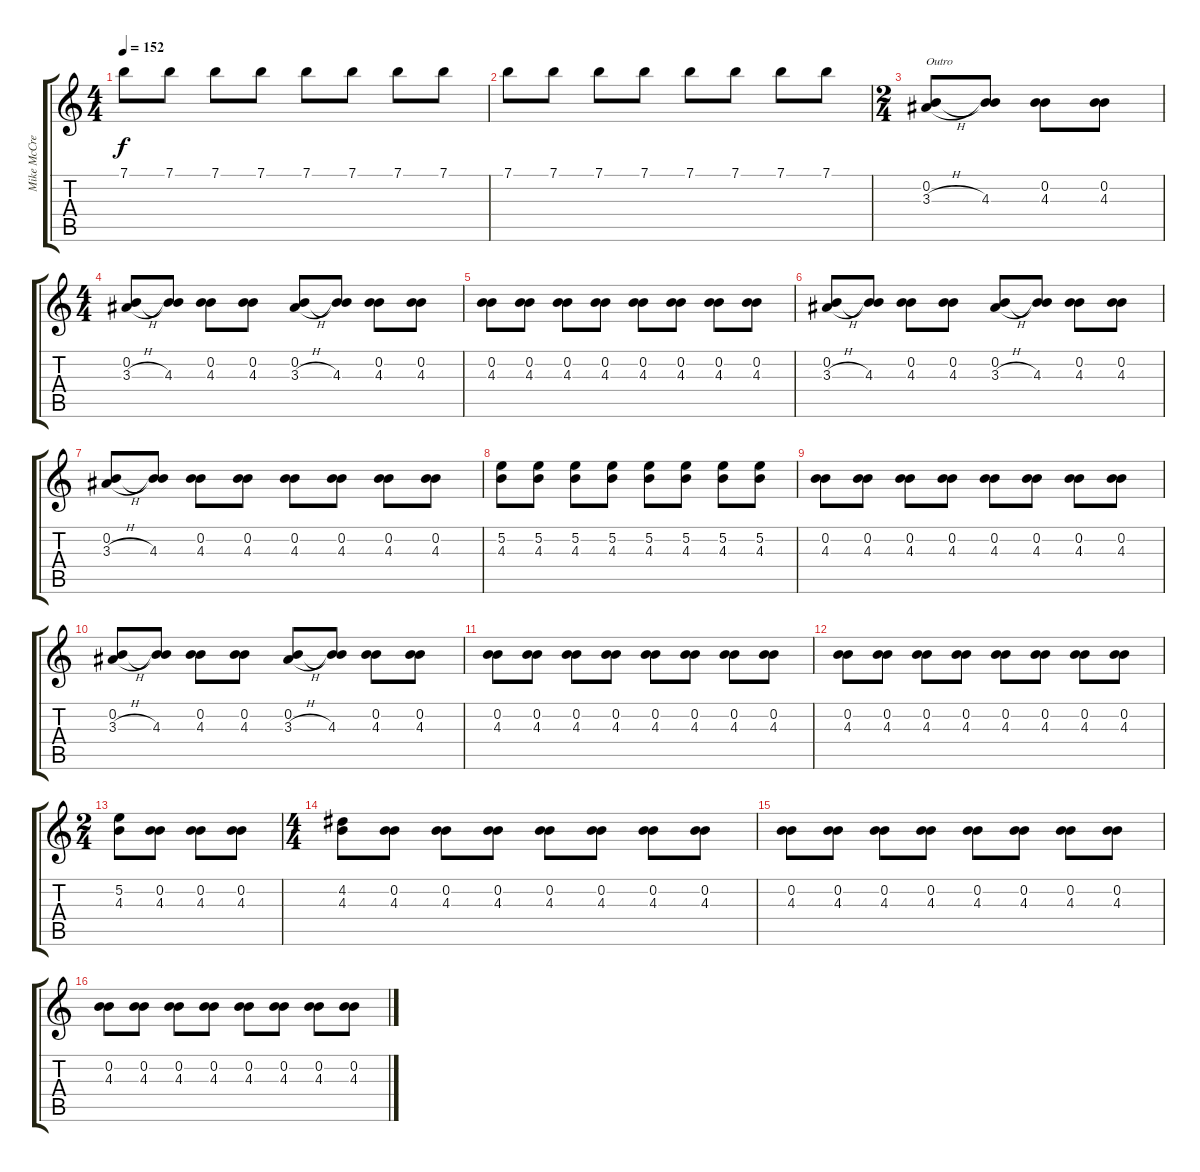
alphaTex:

\track ("Mike McCready" "Mike McCre") {instrument distortionguitar}
\staff {score tabs}
\tuning (E4 B3 G3 D3 A2 E2) {hide}
\ts (4 4)
\tempo 152
\clef g2
\ks c
7.1.8{dy f} 7.1.8 7.1.8 7.1.8 7.1.8 7.1.8 7.1.8 7.1.8 |
7.1.8 7.1.8 7.1.8 7.1.8 7.1.8 7.1.8 7.1.8 7.1.8 |
\ts (2 4)
(0.2 3.3{h}).8{txt "Outro"} (0.2{t} 4.3).8 (0.2 4.3).8 (0.2 4.3).8 |
\ts (4 4)
(0.2 3.3{h}).8 (0.2{t} 4.3).8 (0.2 4.3).8 (0.2 4.3).8 (0.2 3.3{h}).8 (0.2{t} 4.3).8 (0.2 4.3).8 (0.2 4.3).8 |
(0.2 4.3).8 (0.2 4.3).8 (0.2 4.3).8 (0.2 4.3).8 (0.2 4.3).8 (0.2 4.3).8 (0.2 4.3).8 (0.2 4.3).8 |
(0.2 3.3{h}).8 (0.2{t} 4.3).8 (0.2 4.3).8 (0.2 4.3).8 (0.2 3.3{h}).8 (0.2{t} 4.3).8 (0.2 4.3).8 (0.2 4.3).8 |
(0.2 3.3{h}).8 (0.2{t} 4.3).8 (0.2 4.3).8 (0.2 4.3).8 (0.2 4.3).8 (0.2 4.3).8 (0.2 4.3).8 (0.2 4.3).8 |
(5.2 4.3).8 (5.2 4.3).8 (5.2 4.3).8 (5.2 4.3).8 (5.2 4.3).8 (5.2 4.3).8 (5.2 4.3).8 (5.2 4.3).8 |
(0.2 4.3).8 (0.2 4.3).8 (0.2 4.3).8 (0.2 4.3).8 (0.2 4.3).8 (0.2 4.3).8 (0.2 4.3).8 (0.2 4.3).8 |
(0.2 3.3{h}).8 (0.2{t} 4.3).8 (0.2 4.3).8 (0.2 4.3).8 (0.2 3.3{h}).8 (0.2{t} 4.3).8 (0.2 4.3).8 (0.2 4.3).8 |
(0.2 4.3).8 (0.2 4.3).8 (0.2 4.3).8 (0.2 4.3).8 (0.2 4.3).8 (0.2 4.3).8 (0.2 4.3).8 (0.2 4.3).8 |
(0.2 4.3).8 (0.2 4.3).8 (0.2 4.3).8 (0.2 4.3).8 (0.2 4.3).8 (0.2 4.3).8 (0.2 4.3).8 (0.2 4.3).8 |
\ts (2 4)
(5.2 4.3).8 (0.2 4.3).8 (0.2 4.3).8 (0.2 4.3).8 |
\ts (4 4)
(4.2 4.3).8 (0.2 4.3).8 (0.2 4.3).8 (0.2 4.3).8 (0.2 4.3).8 (0.2 4.3).8 (0.2 4.3).8 (0.2 4.3).8 |
(0.2 4.3).8 (0.2 4.3).8 (0.2 4.3).8 (0.2 4.3).8 (0.2 4.3).8 (0.2 4.3).8 (0.2 4.3).8 (0.2 4.3).8 |
(0.2 4.3).8 (0.2 4.3).8 (0.2 4.3).8 (0.2 4.3).8 (0.2 4.3).8 (0.2 4.3).8 (0.2 4.3).8 (0.2 4.3).8
